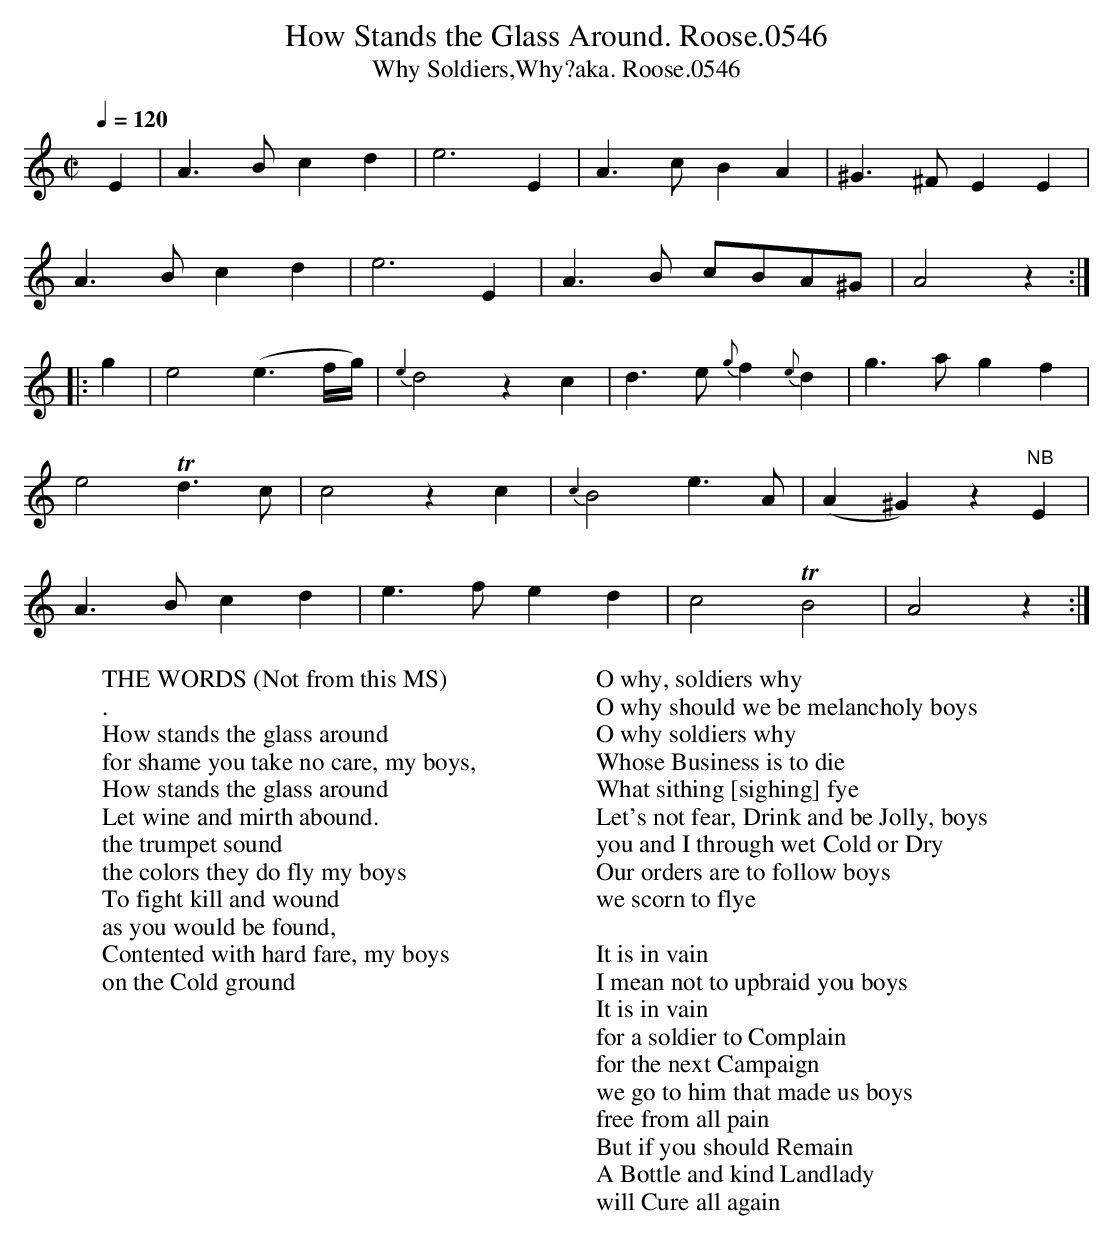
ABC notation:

X:1
T:How Stands the Glass Around. Roose.0546
T:Why Soldiers,Why?aka. Roose.0546
M:C|
L:1/8
Q:1/4=120
K:Am
y E2 | A3 B c2 d2 | e6 E2 | A3 c B2 A2 | ^G3 ^F E2 E2 |
A3 B c2 d2 | e6 E2 | A3 B cBA^G | A4 z2 :|
|: g2 | e4 (e3 f/g/) | {e2}d4 z2 c2 | d3 e {g}f2 {e}d2 | g3 a g2 f2 |
e4 !trill!d3 c | c4 z2 c2 | {c2}B4 e3 A | (A2 ^G2) z2 "NB"E2 |
A3 B c2 d2 | e3 f e2 d2 | c4 !trill!B4 | A4 z2 :|
W: THE WORDS (Not from this MS)
W:.
W: How stands the glass around
W: for shame you take no care, my boys,
W: How stands the glass around
W: Let wine and mirth abound.
W: the trumpet sound
W: the colors they do fly my boys
W:To fight kill and wound
W:as you would be found,
W:Contented with hard fare, my boys
W:on the Cold ground
W:
W:O why, soldiers why
W:O why should we be melancholy boys
W:O why soldiers why
W:Whose Business is to die
W:What sithing [sighing] fye
W:Let's not fear, Drink and be Jolly, boys
W:you and I through wet Cold or Dry
W:Our orders are to follow boys
W:we scorn to flye
W:
W:It is in vain
W:I mean not to upbraid you boys
W:It is in vain
W:for a soldier to Complain
W:for the next Campaign
W:we go to him that made us boys
W:free from all pain
W:But if you should Remain
W:A Bottle and kind Landlady
W:will Cure all again
